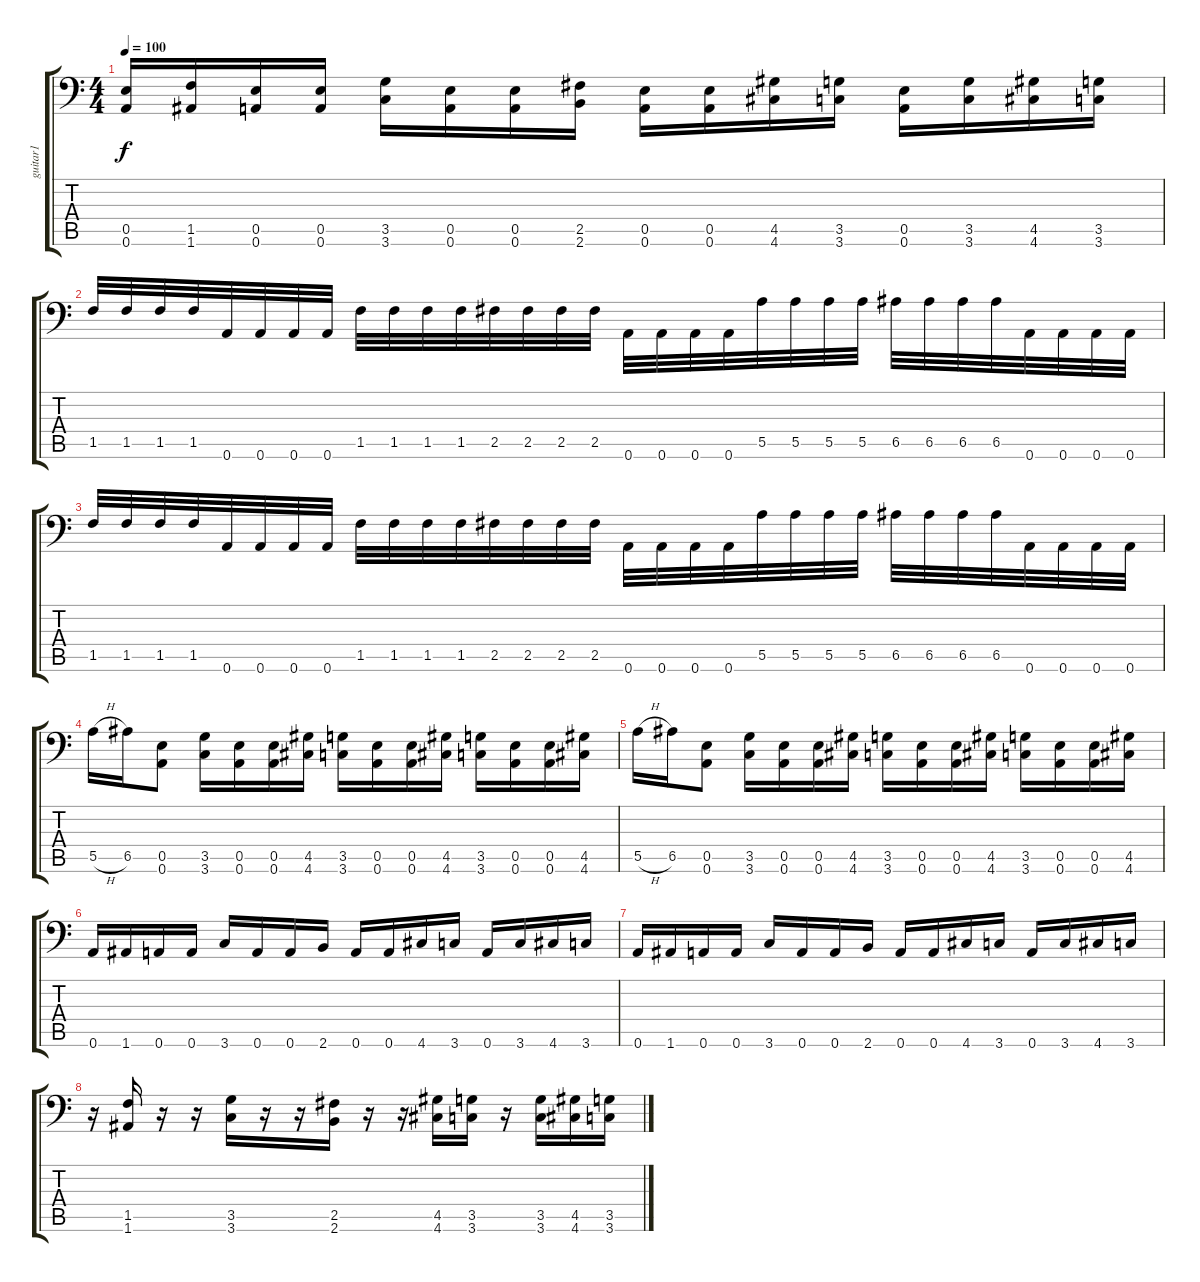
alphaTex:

\track ("guitar1" "guitar1") {instrument distortionguitar}
\staff {score tabs}
\tuning (Db4 Ab3 E3 B2 E2 A1) {hide}
\ts (4 4)
\tempo 100
\clef f4
\ks c
(0.5 0.6).16{dy f} (1.5 1.6).16 (0.5 0.6).16 (0.5 0.6).16 (3.5 3.6).16 (0.5 0.6).16 (0.5 0.6).16 (2.5 2.6).16 (0.5 0.6).16 (0.5 0.6).16 (4.5 4.6).16 (3.5 3.6).16 (0.5 0.6).16 (3.5 3.6).16 (4.5 4.6).16 (3.5 3.6).16 |
1.5.32 1.5.32 1.5.32 1.5.32 0.6.32 0.6.32 0.6.32 0.6.32 1.5.32 1.5.32 1.5.32 1.5.32 2.5.32 2.5.32 2.5.32 2.5.32 0.6.32 0.6.32 0.6.32 0.6.32 5.5.32 5.5.32 5.5.32 5.5.32 6.5.32 6.5.32 6.5.32 6.5.32 0.6.32 0.6.32 0.6.32 0.6.32 |
1.5.32 1.5.32 1.5.32 1.5.32 0.6.32 0.6.32 0.6.32 0.6.32 1.5.32 1.5.32 1.5.32 1.5.32 2.5.32 2.5.32 2.5.32 2.5.32 0.6.32 0.6.32 0.6.32 0.6.32 5.5.32 5.5.32 5.5.32 5.5.32 6.5.32 6.5.32 6.5.32 6.5.32 0.6.32 0.6.32 0.6.32 0.6.32 |
5.5{h}.16 6.5.16 (0.5 0.6).8 (3.5 3.6).16 (0.5 0.6).16 (0.5 0.6).16 (4.5 4.6).16 (3.5 3.6).16 (0.5 0.6).16 (0.5 0.6).16 (4.5 4.6).16 (3.5 3.6).16 (0.5 0.6).16 (0.5 0.6).16 (4.5 4.6).16 |
5.5{h}.16 6.5.16 (0.5 0.6).8 (3.5 3.6).16 (0.5 0.6).16 (0.5 0.6).16 (4.5 4.6).16 (3.5 3.6).16 (0.5 0.6).16 (0.5 0.6).16 (4.5 4.6).16 (3.5 3.6).16 (0.5 0.6).16 (0.5 0.6).16 (4.5 4.6).16 |
0.6.16{instrument electricguitarmuted} 1.6.16{instrument distortionguitar} 0.6.16{instrument electricguitarmuted} 0.6.16 3.6.16{instrument distortionguitar} 0.6.16{instrument electricguitarmuted} 0.6.16 2.6.16{instrument distortionguitar} 0.6.16{instrument electricguitarmuted} 0.6.16 4.6.16{instrument distortionguitar} 3.6.16 0.6.16{instrument electricguitarmuted} 3.6.16{instrument distortionguitar} 4.6.16 3.6.16 |
0.6.16{instrument electricguitarmuted} 1.6.16{instrument distortionguitar} 0.6.16{instrument electricguitarmuted} 0.6.16 3.6.16{instrument distortionguitar} 0.6.16{instrument electricguitarmuted} 0.6.16 2.6.16{instrument distortionguitar} 0.6.16{instrument electricguitarmuted} 0.6.16 4.6.16{instrument distortionguitar} 3.6.16 0.6.16{instrument electricguitarmuted} 3.6.16{instrument distortionguitar} 4.6.16 3.6.16 |
r.16{instrument electricguitarmuted} (1.5 1.6).16{instrument distortionguitar} r.16{instrument electricguitarmuted} r.16 (3.5 3.6).16{instrument distortionguitar} r.16{instrument electricguitarmuted} r.16 (2.5 2.6).16{instrument distortionguitar} r.16{instrument electricguitarmuted} r.16 (4.5 4.6).16{instrument distortionguitar} (3.5 3.6).16 r.16{instrument electricguitarmuted} (3.5 3.6).16{instrument distortionguitar} (4.5 4.6).16 (3.5 3.6).16
